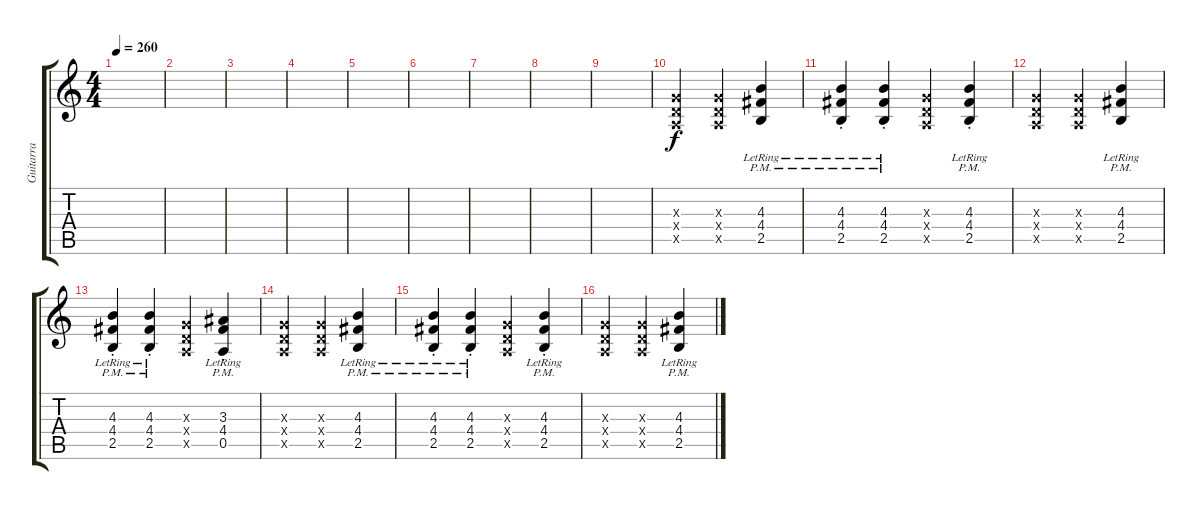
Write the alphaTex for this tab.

\track ("Guitarra" "Guitarra") {instrument distortionguitar}
\staff {score tabs}
\tuning (E4 B3 G3 D3 A2 E2) {hide}
\ts (4 4)
\tempo 260
\clef g2
\ks c
|
|
|
|
|
|
|
|
|
(0.3{x} 0.4{x} 0.5{x}).4 (0.3{x} 0.4{x} 0.5{x}).4 (4.3{pm lr} 4.4{pm lr} 2.5{pm lr}).4 |
(4.3{pm lr} 4.4{pm st lr} 2.5{pm st lr}).4 (4.3{pm lr} 4.4{pm st lr} 2.5{pm st lr}).4 (0.3{x} 0.4{x} 0.5{x}).4 (4.3{pm lr} 4.4{pm st lr} 2.5{pm st lr}).4 |
(0.3{x} 0.4{x} 0.5{x}).4 (0.3{x} 0.4{x} 0.5{x}).4 (4.3{pm lr} 4.4{pm lr} 2.5{pm lr}).4 |
(4.3{pm lr} 4.4{pm st lr} 2.5{pm st lr}).4 (4.3{pm lr} 4.4{pm st lr} 2.5{pm st lr}).4 (0.3{x} 0.4{x} 0.5{x}).4 (3.3{pm lr} 4.4{pm st lr} 0.5{pm st lr}).4 |
(0.3{x} 0.4{x} 0.5{x}).4 (0.3{x} 0.4{x} 0.5{x}).4 (4.3{pm lr} 4.4{pm lr} 2.5{pm lr}).4 |
(4.3{pm lr} 4.4{pm st lr} 2.5{pm st lr}).4 (4.3{pm lr} 4.4{pm st lr} 2.5{pm st lr}).4 (0.3{x} 0.4{x} 0.5{x}).4 (4.3{pm lr} 4.4{pm st lr} 2.5{pm st lr}).4 |
(0.3{x} 0.4{x} 0.5{x}).4 (0.3{x} 0.4{x} 0.5{x}).4 (4.3{pm lr} 4.4{pm lr} 2.5{pm lr}).4
